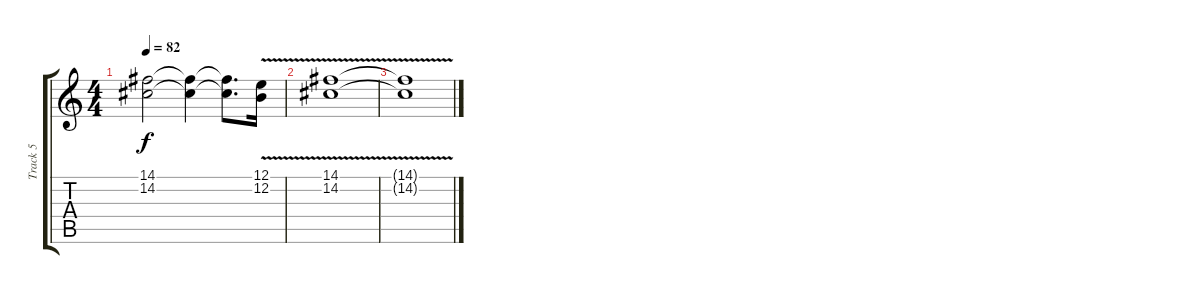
\track ("Track 5" "Track 5") {instrument rockorgan}
\staff {score tabs}
\tuning (E4 B3 G3 D3 A2 E2) {hide}
\ts (4 4)
\tempo 82
\clef g2
\ks c
(14.1{t} 14.2{t}).2{dy f} (14.1{t} 14.2{t}).4 (14.1{t} 14.2{t}).8{d} (12.1{v} 12.2).16 |
(14.1{v} 14.2).1 |
(14.1{t} 14.2{t}).1
